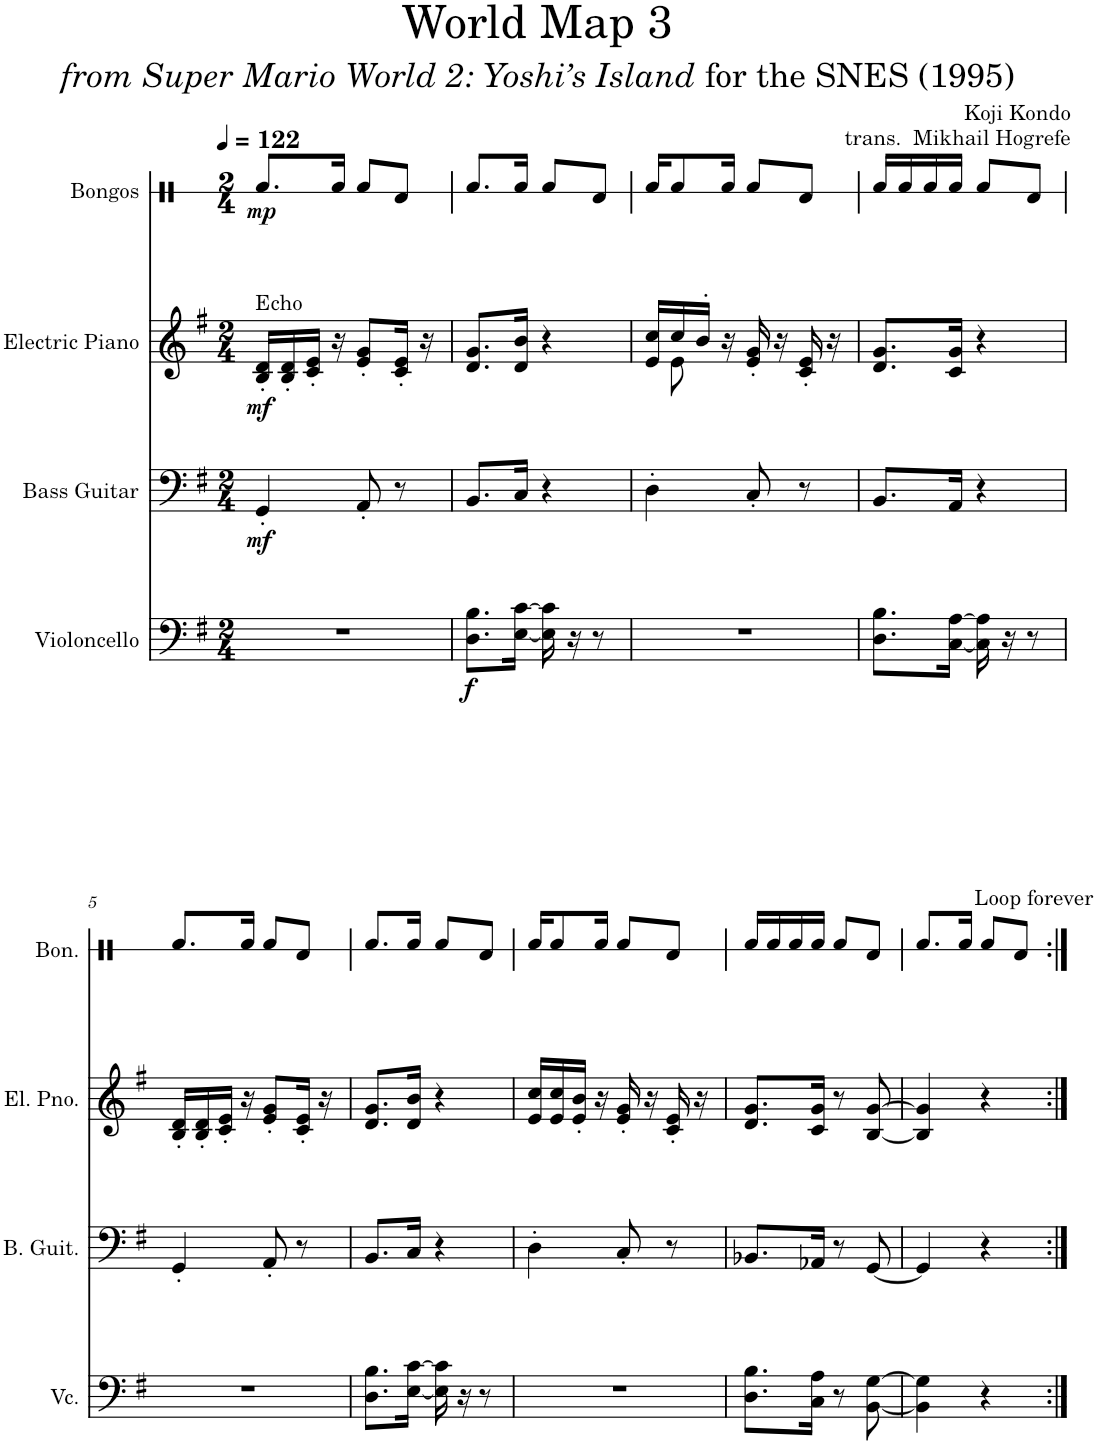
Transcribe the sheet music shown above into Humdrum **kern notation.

**kern	**dynam	**kern	**dynam	**kern	**dynam	**kern	**dynam	**kern	**dynam
*part5	*part5	*part4	*part4	*part3	*part3	*part2	*part2	*part1	*part1
*staff5	*staff5	*staff4	*staff4	*staff3	*staff3	*staff2	*staff2	*staff1	*staff1
*I"Violoncello	*	*I"Bass Guitar	*	*I"Electric Piano 2	*	*I"Electric Piano	*	*I"Bongos	*
*I'Vc.	*	*I'B. Guit.	*	*I'El. Pno. 2	*	*I'El. Pno.	*	*I'Bon.	*
*	*	*	*	*stria5	*	*	*	*stria1	*
*clefF4	*	*clefF4	*	*clefG2	*	*clefG2	*	*clefX	*
*k[f#]	*	*k[f#]	*	*k[f#]	*	*k[f#]	*	*k[]	*
*M2/4	*	*M2/4	*	*M2/4	*	*M2/4	*	*M2/4	*
*MM122	*	*MM122	*	*MM122	*	*MM122	*	*MM122	*
=1	=1	=1	=1	=1	=1	=1	=1	=1	=1
!	!	!	!	!	!	!LO:TX:a:t=Echo	!	!	!
!	!	!	!LO:DY:b	!	!	!	!LO:DY:b	!	!LO:DY:b
2r	.	4GG'/	mf	32r	.	16B/' 16d/'LL	mf	8.Rf/L	mp
!	!	!	!	!	!LO:DY:b	!	!	!	!
.	.	.	.	16d'/LL	mp	.	.	.	.
.	.	.	.	.	.	16B/' 16d/'	.	.	.
.	.	.	.	16d'/	.	.	.	.	.
.	.	.	.	.	.	16c/' 16e/'JJ	.	.	.
.	.	.	.	16e'/JJ	.	.	.	.	.
.	.	.	.	.	.	16r	.	16Rf/Jk	.
.	.	.	.	16r	.	.	.	.	.
.	.	8AA'/	.	.	.	8e/' 8g/'L	.	8Rf/L	.
.	.	.	.	8g'/L	.	.	.	.	.
.	.	8r	.	.	.	16c/' 16e/'Jk	.	8Rd/J	.
.	.	.	.	16e'/Jk	.	.	.	.	.
.	.	.	.	.	.	16r	.	.	.
.	.	.	.	32r	.	.	.	.	.
=2	=2	=2	=2	=2	=2	=2	=2	=2	=2
!	!LO:DY:b	!	!	!	!	!	!	!	!
8.D\ 8.B\L	f	8.BB/L	.	32r	.	8.d/ 8.g/L	.	8.Rf/L	.
.	.	.	.	8.g/L	.	.	.	.	.
[16E\ [16c\Jk	.	16C/Jk	.	.	.	16d/ 16b/Jk	.	16Rf/Jk	.
.	.	.	.	16b/Jk	.	.	.	.	.
16E\] 16c\]	.	4r	.	.	.	4r	.	8Rf/L	.
!	!	!	!	!LO:N:vis=8	!	!	!	!	!
.	.	.	.	8..r	.	.	.	.	.
16r	.	.	.	.	.	.	.	.	.
8r	.	.	.	.	.	.	.	8Rd/J	.
=3	=3	=3	=3	=3	=3	=3	=3	=3	=3
*	*	*	*	*	*	*^	*	*	*
2r	.	4D'\	.	32r	.	16e/ 16cc/LL	16ryy	.	16Rf/KL	.
.	.	.	.	16cc\LL	.	.	.	.	.	.
.	.	.	.	.	.	16cc/	8e\	.	8Rf/	.
.	.	.	.	16cc\	.	.	.	.	.	.
.	.	.	.	.	.	16b'/JJ	.	.	.	.
.	.	.	.	16b'\JJ	.	.	.	.	.	.
.	.	.	.	.	.	16r	4ryy	.	16Rf/Jk	.
.	.	.	.	16r	.	.	.	.	.	.
.	.	8C'/	.	.	.	16e/' 16g/'	.	.	8Rf/L	.
.	.	.	.	16g'	.	.	.	.	.	.
.	.	.	.	.	.	16r	.	.	.	.
.	.	.	.	16r	.	.	.	.	.	.
.	.	8r	.	.	.	16c/' 16e/'	.	.	8Rd/J	.
.	.	.	.	16e'	.	.	.	.	.	.
.	.	.	.	.	.	16r	16ryy	.	.	.
.	.	.	.	32r	.	.	.	.	.	.
*	*	*	*	*	*	*v	*v	*	*	*
=4	=4	=4	=4	=4	=4	=4	=4	=4	=4
8.D\ 8.B\L	.	8.BB/L	.	32r	.	8.d/ 8.g/L	.	16Rf/LL	.
.	.	.	.	8.g/L	.	.	.	.	.
.	.	.	.	.	.	.	.	16Rf/	.
.	.	.	.	.	.	.	.	16Rf/	.
[16C\ [16A\Jk	.	16AA/Jk	.	.	.	16c/ 16g/Jk	.	16Rf/JJ	.
.	.	.	.	16g/Jk	.	.	.	.	.
16C\] 16A\]	.	4r	.	.	.	4r	.	8Rf/L	.
!	!	!	!	!LO:N:vis=8	!	!	!	!	!
.	.	.	.	8..r	.	.	.	.	.
16r	.	.	.	.	.	.	.	.	.
8r	.	.	.	.	.	.	.	8Rd/J	.
!!LO:LB:g=z
=5	=5	=5	=5	=5	=5	=5	=5	=5	=5
2r	.	4GG'/	.	32r	.	16B/' 16d/'LL	.	8.Rf/L	.
.	.	.	.	16d'/LL	.	.	.	.	.
.	.	.	.	.	.	16B/' 16d/'	.	.	.
.	.	.	.	16d'/	.	.	.	.	.
.	.	.	.	.	.	16c/' 16e/'JJ	.	.	.
.	.	.	.	16e'/JJ	.	.	.	.	.
.	.	.	.	.	.	16r	.	16Rf/Jk	.
.	.	.	.	16r	.	.	.	.	.
.	.	8AA'/	.	.	.	8e/' 8g/'L	.	8Rf/L	.
.	.	.	.	8g'/L	.	.	.	.	.
.	.	8r	.	.	.	16c/' 16e/'Jk	.	8Rd/J	.
.	.	.	.	16e'/Jk	.	.	.	.	.
.	.	.	.	.	.	16r	.	.	.
.	.	.	.	32r	.	.	.	.	.
=6	=6	=6	=6	=6	=6	=6	=6	=6	=6
8.D\ 8.B\L	.	8.BB/L	.	32r	.	8.d/ 8.g/L	.	8.Rf/L	.
.	.	.	.	8.g/L	.	.	.	.	.
[16E\ [16c\Jk	.	16C/Jk	.	.	.	16d/ 16b/Jk	.	16Rf/Jk	.
.	.	.	.	16b/Jk	.	.	.	.	.
16E\] 16c\]	.	4r	.	.	.	4r	.	8Rf/L	.
!	!	!	!	!LO:N:vis=8	!	!	!	!	!
.	.	.	.	8..r	.	.	.	.	.
16r	.	.	.	.	.	.	.	.	.
8r	.	.	.	.	.	.	.	8Rd/J	.
=7	=7	=7	=7	=7	=7	=7	=7	=7	=7
2r	.	4D'\	.	32r	.	16e/ 16cc/LL	.	16Rf/KL	.
.	.	.	.	16cc\LL	.	.	.	.	.
.	.	.	.	.	.	16e/ 16cc/	.	8Rf/	.
.	.	.	.	16cc\	.	.	.	.	.
.	.	.	.	.	.	16e/' 16b/'JJ	.	.	.
.	.	.	.	16b'\JJ	.	.	.	.	.
.	.	.	.	.	.	16r	.	16Rf/Jk	.
.	.	.	.	16r	.	.	.	.	.
.	.	8C'/	.	.	.	16e/' 16g/'	.	8Rf/L	.
.	.	.	.	16g'	.	.	.	.	.
.	.	.	.	.	.	16r	.	.	.
.	.	.	.	16r	.	.	.	.	.
.	.	8r	.	.	.	16c/' 16e/'	.	8Rd/J	.
.	.	.	.	16e'	.	.	.	.	.
.	.	.	.	.	.	16r	.	.	.
.	.	.	.	32r	.	.	.	.	.
=8	=8	=8	=8	=8	=8	=8	=8	=8	=8
8.D\ 8.B\L	.	8.BB-X/L	.	32r	.	8.d/ 8.g/L	.	16Rf/LL	.
.	.	.	.	8.g/L	.	.	.	.	.
.	.	.	.	.	.	.	.	16Rf/	.
.	.	.	.	.	.	.	.	16Rf/	.
16C\ 16A\Jk	.	16AA-X/Jk	.	.	.	16c/ 16g/Jk	.	16Rf/JJ	.
.	.	.	.	16g/Jk	.	.	.	.	.
8r	.	8r	.	.	.	8r	.	8Rf/L	.
.	.	.	.	8r	.	.	.	.	.
[8BB\ [8G\	.	[8GG/	.	.	.	[8B/ [8g/	.	8Rd/J	.
.	.	.	.	[16.g	.	.	.	.	.
=9	=9	=9	=9	=9	=9	=9	=9	=9	=9
4BB\] 4G\]	.	4GG/]	.	32g_	.	4B/] 4g/]	.	8.Rf/L	.
.	.	.	.	4g]	.	.	.	.	.
.	.	.	.	.	.	.	.	16Rf/Jk	.
!	!	!	!	!	!	!	!	!LO:TX:a:t=Loop forever	!
4r	.	4r	.	.	.	4r	.	8Rf/L	.
.	.	.	.	32r	.	.	.	.	.
.	.	.	.	16r	.	.	.	.	.
.	.	.	.	8r	.	.	.	8Rd/J	.
=:|!	=:|!	=:|!	=:|!	=:|!	=:|!	=:|!	=:|!	=:|!	=:|!
*-	*-	*-	*-	*-	*-	*-	*-	*-	*-
